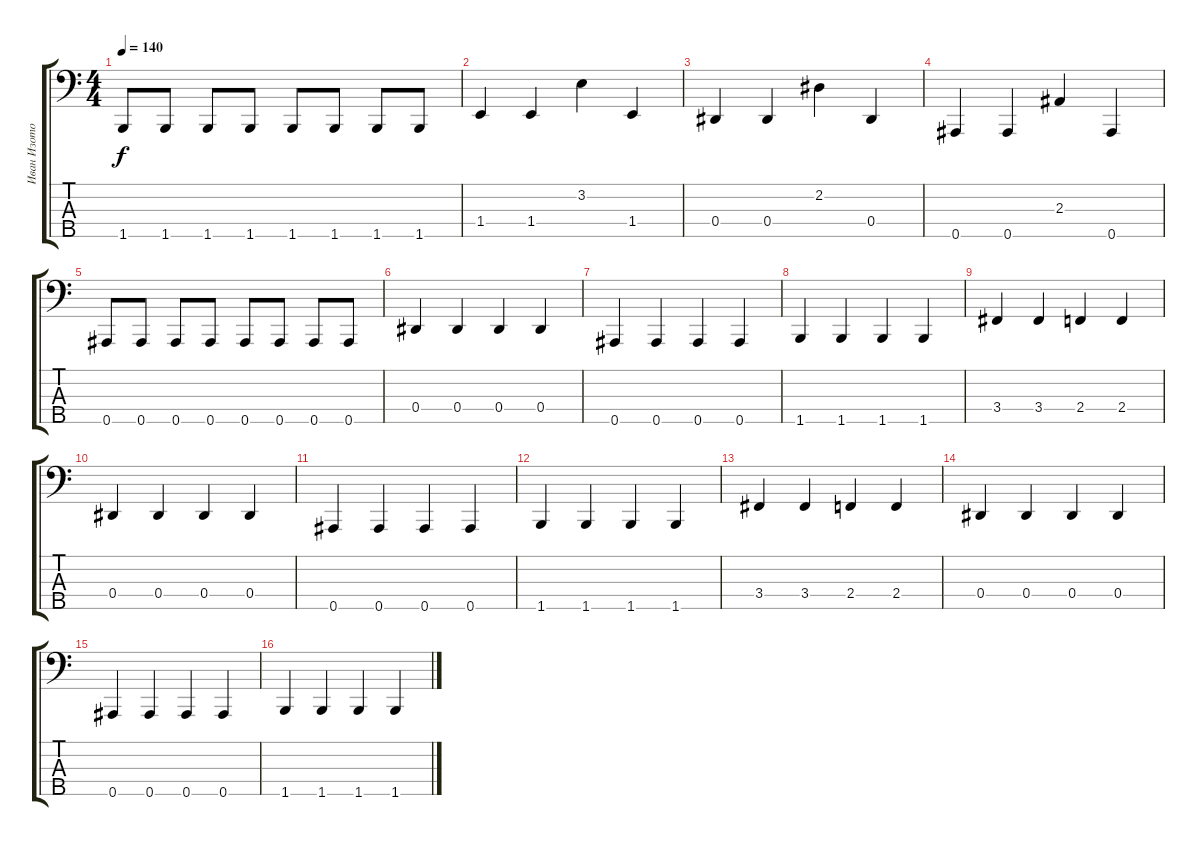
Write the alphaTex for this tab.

\track ("Иван Изотов" "Иван Изото") {instrument electricbasspick}
\staff {score tabs}
\tuning (Gb2 Db2 Ab1 Eb1 Bb0) {hide}
\ts (4 4)
\tempo 140
\clef f4
\ks c
1.5.8{dy f} 1.5.8 1.5.8 1.5.8 1.5.8 1.5.8 1.5.8 1.5.8 |
1.4.4 1.4.4 3.2.4 1.4.4 |
0.4.4 0.4.4 2.2.4 0.4.4 |
0.5.4 0.5.4 2.3.4 0.5.4 |
0.5.8 0.5.8 0.5.8 0.5.8 0.5.8 0.5.8 0.5.8 0.5.8 |
0.4.4 0.4.4 0.4.4 0.4.4 |
0.5.4 0.5.4 0.5.4 0.5.4 |
1.5.4 1.5.4 1.5.4 1.5.4 |
3.4.4 3.4.4 2.4.4 2.4.4 |
0.4.4 0.4.4 0.4.4 0.4.4 |
0.5.4 0.5.4 0.5.4 0.5.4 |
1.5.4 1.5.4 1.5.4 1.5.4 |
3.4.4 3.4.4 2.4.4 2.4.4 |
0.4.4 0.4.4 0.4.4 0.4.4 |
0.5.4 0.5.4 0.5.4 0.5.4 |
1.5.4 1.5.4 1.5.4 1.5.4
